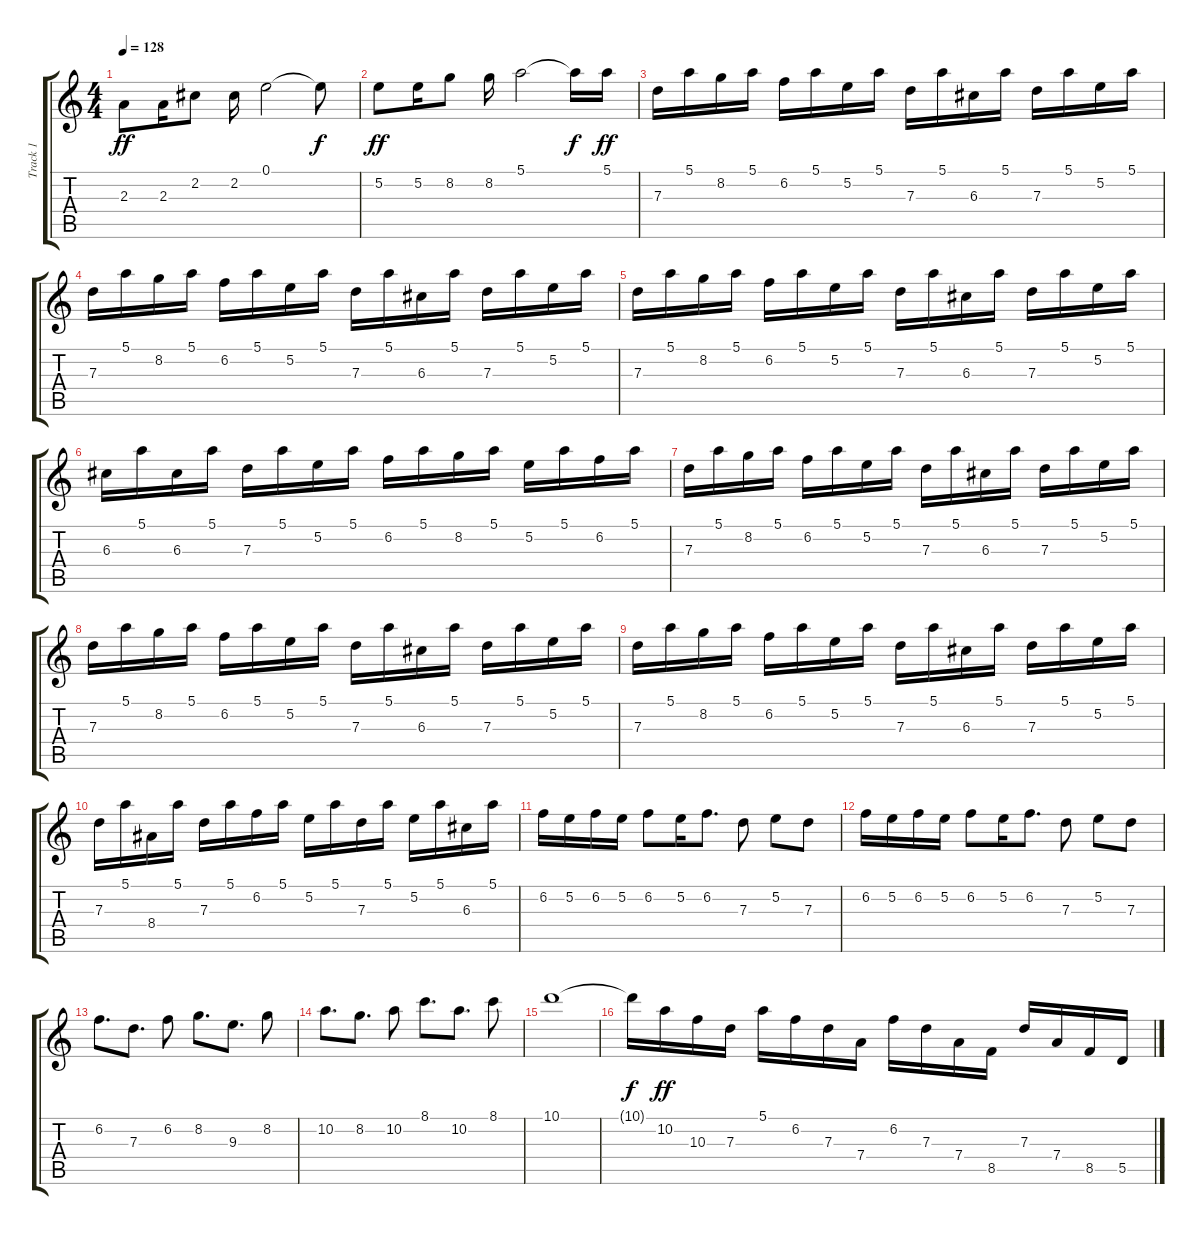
\track ("Track 1" "Track 1") {instrument overdrivenguitar}
\staff {score tabs}
\tuning (E4 B3 G3 D3 A2 E2) {hide}
\ts (4 4)
\tempo 128
\clef g2
\ks c
2.3.8{dy ff} 2.3.16 2.2.8 2.2.16 0.1.2 0.1{t}.8{dy f} |
5.2.8{dy ff} 5.2.16 8.2.8 8.2.16 5.1.2 5.1{t}.16{dy f} 5.1.16{dy ff} |
7.3.16 5.1.16 8.2.16 5.1.16 6.2.16 5.1.16 5.2.16 5.1.16 7.3.16 5.1.16 6.3.16 5.1.16 7.3.16 5.1.16 5.2.16 5.1.16 |
7.3.16 5.1.16 8.2.16 5.1.16 6.2.16 5.1.16 5.2.16 5.1.16 7.3.16 5.1.16 6.3.16 5.1.16 7.3.16 5.1.16 5.2.16 5.1.16 |
7.3.16 5.1.16 8.2.16 5.1.16 6.2.16 5.1.16 5.2.16 5.1.16 7.3.16 5.1.16 6.3.16 5.1.16 7.3.16 5.1.16 5.2.16 5.1.16 |
6.3.16 5.1.16 6.3.16 5.1.16 7.3.16 5.1.16 5.2.16 5.1.16 6.2.16 5.1.16 8.2.16 5.1.16 5.2.16 5.1.16 6.2.16 5.1.16 |
7.3.16 5.1.16 8.2.16 5.1.16 6.2.16 5.1.16 5.2.16 5.1.16 7.3.16 5.1.16 6.3.16 5.1.16 7.3.16 5.1.16 5.2.16 5.1.16 |
7.3.16 5.1.16 8.2.16 5.1.16 6.2.16 5.1.16 5.2.16 5.1.16 7.3.16 5.1.16 6.3.16 5.1.16 7.3.16 5.1.16 5.2.16 5.1.16 |
7.3.16 5.1.16 8.2.16 5.1.16 6.2.16 5.1.16 5.2.16 5.1.16 7.3.16 5.1.16 6.3.16 5.1.16 7.3.16 5.1.16 5.2.16 5.1.16 |
7.3.16 5.1.16 8.4.16 5.1.16 7.3.16 5.1.16 6.2.16 5.1.16 5.2.16 5.1.16 7.3.16 5.1.16 5.2.16 5.1.16 6.3.16 5.1.16 |
6.2.16 5.2.16 6.2.16 5.2.16 6.2.8 5.2.16 6.2.8{d} 7.3.8 5.2.8 7.3.8 |
6.2.16 5.2.16 6.2.16 5.2.16 6.2.8 5.2.16 6.2.8{d} 7.3.8 5.2.8 7.3.8 |
6.2.8{d} 7.3.8{d} 6.2.8 8.2.8{d} 9.3.8{d} 8.2.8 |
10.2.8{d} 8.2.8{d} 10.2.8 8.1.8{d} 10.2.8{d} 8.1.8 |
10.1.1 |
10.1{t}.16{dy f} 10.2.16{dy ff} 10.3.16 7.3.16 5.1.16 6.2.16 7.3.16 7.4.16 6.2.16 7.3.16 7.4.16 8.5.16 7.3.16 7.4.16 8.5.16 5.5.16
